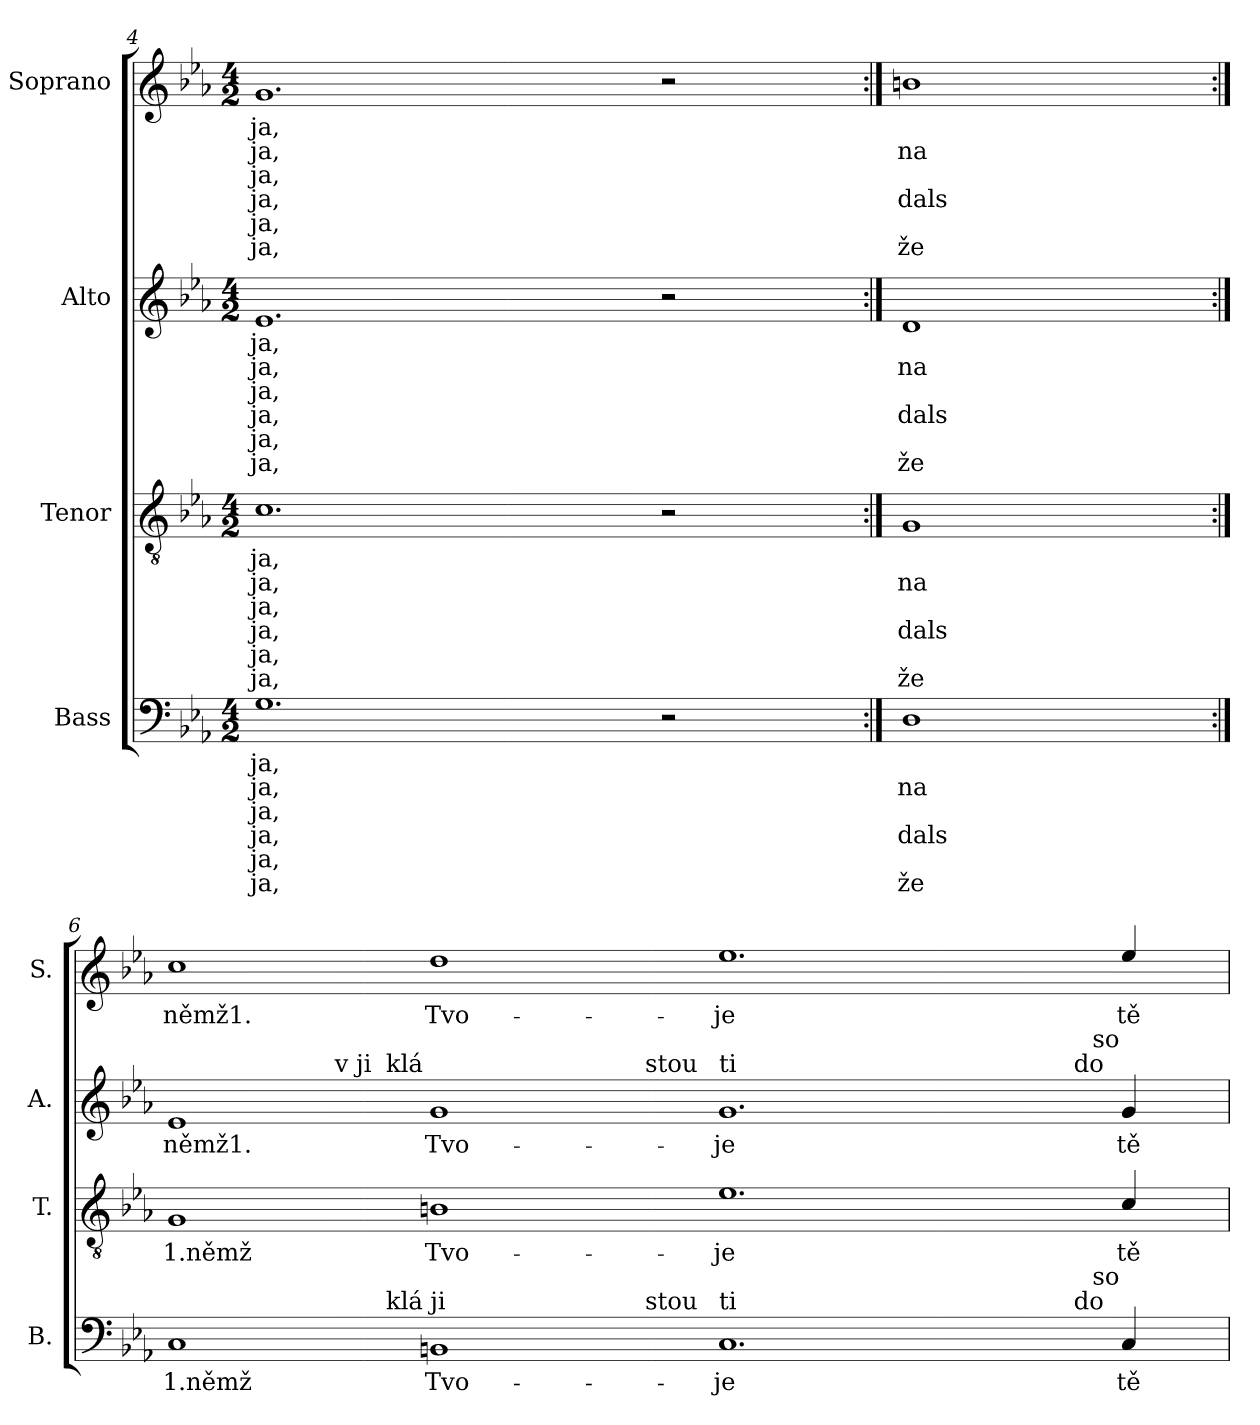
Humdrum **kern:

**kern	**text	**text	**text	**text	**text	**text	**kern	**text	**text	**text	**text	**text	**text	**kern	**text	**text	**text	**text	**text	**text	**kern	**text	**text	**text	**text	**text	**text
*part4	*part4	*part4	*part4	*part4	*part4	*part4	*part3	*part3	*part3	*part3	*part3	*part3	*part3	*part2	*part2	*part2	*part2	*part2	*part2	*part2	*part1	*part1	*part1	*part1	*part1	*part1	*part1
*staff4	*staff4	*staff4	*staff4	*staff4	*staff4	*staff4	*staff3	*staff3	*staff3	*staff3	*staff3	*staff3	*staff3	*staff2	*staff2	*staff2	*staff2	*staff2	*staff2	*staff2	*staff1	*staff1	*staff1	*staff1	*staff1	*staff1	*staff1
*I"Bass	*	*	*	*	*	*	*I"Tenor	*	*	*	*	*	*	*I"Alto	*	*	*	*	*	*	*I"Soprano	*	*	*	*	*	*
*I'B.	*	*	*	*	*	*	*I'T.	*	*	*	*	*	*	*I'A.	*	*	*	*	*	*	*I'S.	*	*	*	*	*	*
*clefF4	*	*	*	*	*	*	*clefGv2	*	*	*	*	*	*	*clefG2	*	*	*	*	*	*	*clefG2	*	*	*	*	*	*
*k[b-e-a-]	*	*	*	*	*	*	*k[b-e-a-]	*	*	*	*	*	*	*k[b-e-a-]	*	*	*	*	*	*	*k[b-e-a-]	*	*	*	*	*	*
*E-:	*	*	*	*	*	*	*E-:	*	*	*	*	*	*	*E-:	*	*	*	*	*	*	*E-:	*	*	*	*	*	*
*M4/2	*	*	*	*	*	*	*M4/2	*	*	*	*	*	*	*M4/2	*	*	*	*	*	*	*M4/2	*	*	*	*	*	*
=4	=4	=4	=4	=4	=4	=4	=4	=4	=4	=4	=4	=4	=4	=4	=4	=4	=4	=4	=4	=4	=4	=4	=4	=4	=4	=4	=4
!	!LO:LY:a:rj	!LO:LY:a:rj	!LO:LY:a:rj	!LO:LY:a:rj	!LO:LY:a:rj	!LO:LY:a:rj	!	!LO:LY:b:rj	!LO:LY:b:rj	!LO:LY:b:rj	!LO:LY:b:rj	!LO:LY:b:rj	!LO:LY:b:rj	!	!LO:LY:a:rj	!LO:LY:a:rj	!LO:LY:a:rj	!LO:LY:a:rj	!LO:LY:a:rj	!LO:LY:a:rj	!	!LO:LY:b:rj	!LO:LY:b:rj	!LO:LY:b:rj	!LO:LY:b:rj	!LO:LY:b:rj	!LO:LY:b:rj
1.G	-ja,	-ja,	-ja,	-ja,	-ja,	-ja,	1.c	-ja,	-ja,	-ja,	-ja,	-ja,	-ja,	1.e-	-ja,	-ja,	-ja,	-ja,	-ja,	-ja,	1.g	-ja,	-ja,	-ja,	-ja,	-ja,	-ja,
2r	.	.	.	.	.	.	2r	.	.	.	.	.	.	2r	.	.	.	.	.	.	2r	.	.	.	.	.	.
=5:|!	=5:|!	=5:|!	=5:|!	=5:|!	=5:|!	=5:|!	=5:|!	=5:|!	=5:|!	=5:|!	=5:|!	=5:|!	=5:|!	=5:|!	=5:|!	=5:|!	=5:|!	=5:|!	=5:|!	=5:|!	=5:|!	=5:|!	=5:|!	=5:|!	=5:|!	=5:|!	=5:|!
!	!	!LO:LY:a	!	!LO:LY:a	!	!LO:LY:a	!	!	!LO:LY:b	!	!LO:LY:b	!	!LO:LY:b	!	!	!LO:LY:a	!	!LO:LY:a	!	!LO:LY:a	!	!	!LO:LY:b	!	!LO:LY:b	!	!LO:LY:b
1D	.	na	.	dals	.	že	1G	.	na	.	dals	.	že	1d	.	na	.	dals	.	že	1bn	.	na	.	dals	.	že
!!LO:PB:g=z
=6:|!	=6:|!	=6:|!	=6:|!	=6:|!	=6:|!	=6:|!	=6:|!	=6:|!	=6:|!	=6:|!	=6:|!	=6:|!	=6:|!	=6:|!	=6:|!	=6:|!	=6:|!	=6:|!	=6:|!	=6:|!	=6:|!	=6:|!	=6:|!	=6:|!	=6:|!	=6:|!	=6:|!
!	!	!	!	!	!	!	!	!	!	!	!	!	!	!LO:TX:a:t=3.	!	!	!	!	!	!	!	!	!	!	!	!	!
!	!	!	!	!	!	!	!	!	!	!	!	!	!	!LO:TX:a:t=2.	!	!	!	!	!	!	!	!	!	!	!	!	!
!	!	!	!	!	!	!	!	!	!	!	!	!	!	!LO:TX:a:t=pro	!	!	!	!	!	!	!	!	!	!	!	!	!
!	!	!	!	!	!	!	!	!	!	!	!	!	!	!LO:TX:a:t=my	!	!	!	!	!	!	!	!	!	!	!	!	!
!LO:TX:a:t=3.	!	!	!	!	!	!	!	!	!	!	!	!	!	!	!	!	!	!	!	!	!	!	!	!	!	!	!
!LO:TX:a:t=2.	!	!	!	!	!	!	!	!	!	!	!	!	!	!	!	!	!	!	!	!	!	!	!	!	!	!	!
!LO:TX:a:t=pro	!	!	!	!	!	!	!	!	!	!	!	!	!	!	!	!	!	!	!	!	!	!	!	!	!	!	!
!LO:TX:a:t=my	!	!	!	!	!	!	!	!	!	!	!	!	!	!	!	!	!	!	!	!	!	!	!	!	!	!	!
!	!LO:LY:a:rj	!	!	!	!	!	!	!LO:LY:b:rj	!	!	!	!	!	!	!LO:LY:a	!	!	!	!	!	!	!LO:LY:b	!	!	!	!	!
*^	*	*	*	*	*	*	*	*	*	*	*	*	*	*^	*	*	*	*	*	*	*	*	*	*	*	*	*
*	*^	*	*	*	*	*	*	*	*	*	*	*	*	*	*	*^	*	*	*	*	*	*	*	*	*	*	*	*	*
*	*	*^	*	*	*	*	*	*	*	*	*	*	*	*	*	*	*	*^	*	*	*	*	*	*	*	*	*	*	*	*	*
*	*	*	*^	*	*	*	*	*	*	*	*	*	*	*	*	*	*	*	*	*^	*	*	*	*	*	*	*	*	*	*	*	*	*
*	*	*	*	*	*	*	*	*	*	*	*	*	*	*	*	*	*	*	*	*	*	*^	*	*	*	*	*	*	*	*	*	*	*	*	*
1C	2..ryy	1ryy	1ryy	1ryy	1.němž	.	.	.	.	.	1G	1.němž	.	.	.	.	.	1e-	2ryy	2..ryy	1ryy	1ryy	1ryy	němž1.	.	.	.	.	.	1cc	němž1.	.	.	.	.	.
.	.	.	.	.	.	.	.	.	.	.	.	.	.	.	.	.	.	.	8..ryy	.	.	.	.	.	.	.	.	.	.	.	.	.	.	.	.	.
!	!	!	!	!	!	!	!	!	!	!	!	!	!	!	!	!	!	!	!LO:TX:a:t=v ji	!	!	!	!	!	!	!	!	!	!	!	!	!	!	!	!	!
.	.	.	.	.	.	.	.	.	.	.	.	.	.	.	.	.	.	.	1ryy	.	.	.	.	.	.	.	.	.	.	.	.	.	.	.	.	.
!	!	!	!	!	!	!	!	!	!	!	!	!	!	!	!	!	!	!	!	!LO:TX:a:t=klá	!	!	!	!	!	!	!	!	!	!	!	!	!	!	!	!
!	!LO:TX:a:t=klá	!	!	!	!	!	!	!	!	!	!	!	!	!	!	!	!	!	!	!	!	!	!	!	!	!	!	!	!	!	!	!	!	!	!	!
.	1ryy	.	.	.	.	.	.	.	.	.	.	.	.	.	.	.	.	.	.	1ryy	.	.	.	.	.	.	.	.	.	.	.	.	.	.	.	.
!LO:TX:a:t=ji	!	!	!	!	!	!	!	!	!	!	!	!	!	!	!	!	!	!	!	!	!	!	!	!	!	!	!	!	!	!	!	!	!	!	!	!
!	!	!	!	!	!LO:LY:a	!	!	!	!	!	!	!LO:LY:b	!	!	!	!	!	!	!	!	!	!	!	!LO:LY:a	!	!	!	!	!	!	!LO:LY:b	!	!	!	!	!
1BBn	.	2ryy	1ryy	1ryy	Tvo-	.	.	.	.	.	1Bn	Tvo-	.	.	.	.	.	1g	.	.	2ryy	1ryy	1ryy	Tvo-	.	.	.	.	.	1dd	Tvo-	.	.	.	.	.
.	.	4ryy	.	.	.	.	.	.	.	.	.	.	.	.	.	.	.	.	.	.	4ryy	.	.	.	.	.	.	.	.	.	.	.	.	.	.	.
.	.	.	.	.	.	.	.	.	.	.	.	.	.	.	.	.	.	.	1ryy	.	.	.	.	.	.	.	.	.	.	.	.	.	.	.	.	.
.	.	16ryy	.	.	.	.	.	.	.	.	.	.	.	.	.	.	.	.	.	.	16ryy	.	.	.	.	.	.	.	.	.	.	.	.	.	.	.
!	!	!	!	!	!	!	!	!	!	!	!	!	!	!	!	!	!	!	!	!	!LO:TX:a:t=stou	!	!	!	!	!	!	!	!	!	!	!	!	!	!	!
!	!	!LO:TX:a:t=stou	!	!	!	!	!	!	!	!	!	!	!	!	!	!	!	!	!	!	!	!	!	!	!	!	!	!	!	!	!	!	!	!	!	!
.	.	1ryy	.	.	.	.	.	.	.	.	.	.	.	.	.	.	.	.	.	.	1ryy	.	.	.	.	.	.	.	.	.	.	.	.	.	.	.
.	1...ryy	.	.	.	.	.	.	.	.	.	.	.	.	.	.	.	.	.	.	1...ryy	.	.	.	.	.	.	.	.	.	.	.	.	.	.	.	.
!	!	!	!	!	!	!	!	!	!	!	!	!	!	!	!	!	!	!LO:TX:a:t=ti	!	!	!	!	!	!	!	!	!	!	!	!	!	!	!	!	!	!
!LO:TX:a:t=ti	!	!	!	!	!	!	!	!	!	!	!	!	!	!	!	!	!	!	!	!	!	!	!	!	!	!	!	!	!	!	!	!	!	!	!	!
!	!	!	!	!	!LO:LY:a	!	!	!	!	!	!	!LO:LY:b	!	!	!	!	!	!	!	!	!	!	!	!LO:LY:a	!	!	!	!	!	!	!LO:LY:b	!	!	!	!	!
1.C	.	.	1ryy	1ryy	-je	.	.	.	.	.	1.e-	-je	.	.	.	.	.	1.g	.	.	.	1ryy	1ryy	-je	.	.	.	.	.	1.ee-	-je	.	.	.	.	.
.	.	.	.	.	.	.	.	.	.	.	.	.	.	.	.	.	.	.	1ryy	.	.	.	.	.	.	.	.	.	.	.	.	.	.	.	.	.
.	.	2...ryy	.	.	.	.	.	.	.	.	.	.	.	.	.	.	.	.	.	.	2...ryy	.	.	.	.	.	.	.	.	.	.	.	.	.	.	.
.	.	.	4ryy	4..ryy	.	.	.	.	.	.	.	.	.	.	.	.	.	.	.	.	.	4ryy	4..ryy	.	.	.	.	.	.	.	.	.	.	.	.	.
.	.	.	8ryy	.	.	.	.	.	.	.	.	.	.	.	.	.	.	.	.	.	.	8ryy	.	.	.	.	.	.	.	.	.	.	.	.	.	.
.	.	.	32ryy	.	.	.	.	.	.	.	.	.	.	.	.	.	.	.	.	.	.	32ryy	.	.	.	.	.	.	.	.	.	.	.	.	.	.
!	!	!	!	!	!	!	!	!	!	!	!	!	!	!	!	!	!	!	!	!	!	!LO:TX:a:t=do	!	!	!	!	!	!	!	!	!	!	!	!	!	!
!	!	!	!LO:TX:a:t=do	!	!	!	!	!	!	!	!	!	!	!	!	!	!	!	!	!	!	!	!	!	!	!	!	!	!	!	!	!	!	!	!	!
.	.	.	4ryy	.	.	.	.	.	.	.	.	.	.	.	.	.	.	.	.	.	.	4ryy	.	.	.	.	.	.	.	.	.	.	.	.	.	.
!	!	!	!	!	!	!	!	!	!	!	!	!	!	!	!	!	!	!	!	!	!	!	!LO:TX:a:t=so	!	!	!	!	!	!	!	!	!	!	!	!	!
!	!	!	!	!LO:TX:a:t=so	!	!	!	!	!	!	!	!	!	!	!	!	!	!	!	!	!	!	!	!	!	!	!	!	!	!	!	!	!	!	!	!
.	.	.	.	4ryy	.	.	.	.	.	.	.	.	.	.	.	.	.	.	.	.	.	.	4ryy	.	.	.	.	.	.	.	.	.	.	.	.	.
!	!	!	!	!	!LO:LY:a	!	!	!	!	!	!	!LO:LY:b	!	!	!	!	!	!	!	!	!	!	!	!LO:LY:a	!	!	!	!	!	!	!LO:LY:b	!	!	!	!	!
4C/	.	.	.	.	tě-	.	.	.	.	.	4c/	tě-	.	.	.	.	.	4g/	.	.	.	.	.	tě-	.	.	.	.	.	4ee-/	tě-	.	.	.	.	.
.	.	.	16.ryy	.	.	.	.	.	.	.	.	.	.	.	.	.	.	.	.	.	.	16.ryy	.	.	.	.	.	.	.	.	.	.	.	.	.	.
.	.	.	.	16ryy	.	.	.	.	.	.	.	.	.	.	.	.	.	.	.	.	.	.	16ryy	.	.	.	.	.	.	.	.	.	.	.	.	.
.	.	.	.	.	.	.	.	.	.	.	.	.	.	.	.	.	.	.	32ryy	.	.	.	.	.	.	.	.	.	.	.	.	.	.	.	.	.
*v	*v	*v	*v	*v	*	*	*	*	*	*	*	*	*	*	*	*	*	*v	*v	*v	*v	*v	*v	*	*	*	*	*	*	*	*	*	*	*	*	*
=	=	=	=	=	=	=	=	=	=	=	=	=	=	=	=	=	=	=	=	=	=	=	=	=	=	=	=
*-	*-	*-	*-	*-	*-	*-	*-	*-	*-	*-	*-	*-	*-	*-	*-	*-	*-	*-	*-	*-	*-	*-	*-	*-	*-	*-	*-
